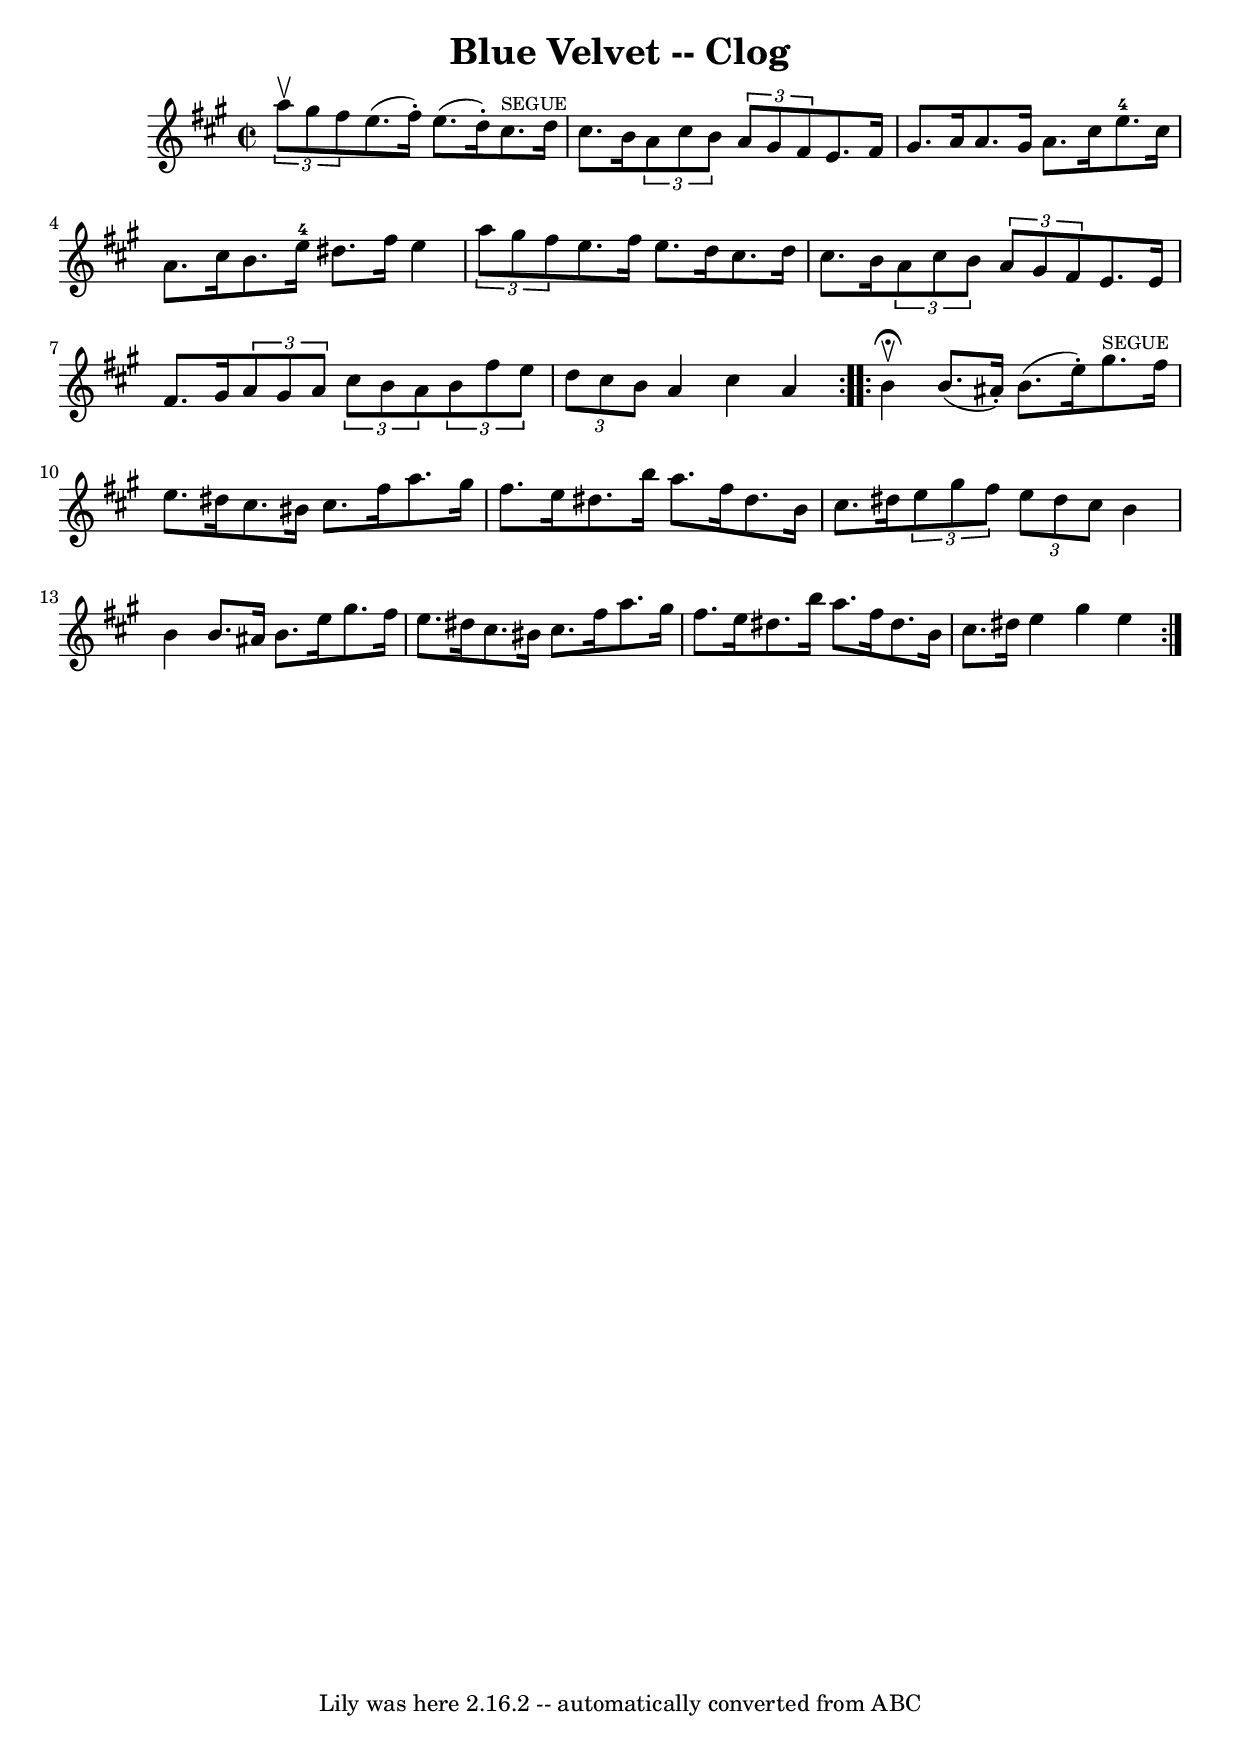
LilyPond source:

\version "2.16.2"
\include "Mammoth.ily"
\header {
  %% book = "Ryan's Mammoth Collection"
  crossRefNumber = "1"
  footnotes = ""
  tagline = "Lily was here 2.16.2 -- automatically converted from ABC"
  title = "Blue Velvet -- Clog"

}
voicedefault =  {



  \repeat volta 2 {

    \override Staff.TimeSignature #'style = #'C
    \time 2/2 
    \key a \major
    \times 2/3 { a''8^\upbow gis''8 fis''8   	       }   |
    e''8. (fis''16-.) e''8. (d''16-.) cis''8.^\segue        d''16 cis''8. b'16   |
    \times 2/3 { a'8 cis''8 b'8  
	       }   
    \times 2/3 { a'8 gis'8 fis'8   	       } e'8. fis'16 gis'8. a'16    |
    a'8. gis'16 a'8. cis''16 e''8.-4 cis''16         a'8. cis''16   |
    b'8. e''16-4 dis''8. fis''16 e''4  
    \times 2/3 { a''8 gis''8 fis''8   	       }  |
    e''8. fis''16         e''8. d''16 cis''8. d''16 cis''8. b'16   |
    \times 2/3 {   
      a'8 cis''8 b'8  
    }   \times 2/3 { a'8 gis'8 fis'8  
		   } e'8.         e'16 fis'8. gis'16   |
    \times 2/3 { a'8 gis'8 a'8  
	       }   
    \times 2/3 { cis''8 b'8 a'8  
	       }   \times 2/3 { b'8 fis''8 e''8  

			      }   \times 2/3 { d''8 cis''8 b'8   					     }  |
    a'4 cis''4 a'4    

  }     
  \repeat volta 2 {     b'4^\fermata^\upbow  |
    b'8. (ais'16-.)      b'8. (e''16-.) gis''8.^\segue fis''16 e''8. dis''16    |
    cis''8. bis'16 cis''8. fis''16 a''8. gis''16         fis''8. e''16   |
    dis''8. b''16 a''8. fis''16 dis''8.       b'16 cis''8. dis''16   |
    \times 2/3 { e''8 gis''8 fis''8  

	       } \times 2/3 { e''8 dis''8 cis''8   			    } b'4 b'4   |
    b'8.         ais'16 b'8. e''16 gis''8. fis''16 e''8. dis''16   |
         cis''8. bis'16 cis''8. fis''16 a''8. gis''16 fis''8. e''16   |
    dis''8. b''16 a''8. fis''16 dis''8. b'16         cis''8. dis''16   |
    e''4 gis''4 e''4  
  }   

}

\score{
  <<

    \context Staff="default"
    {
      \voicedefault 
      
    }

  >>
  \layout {
    
  }
  \midi {
  }

}
